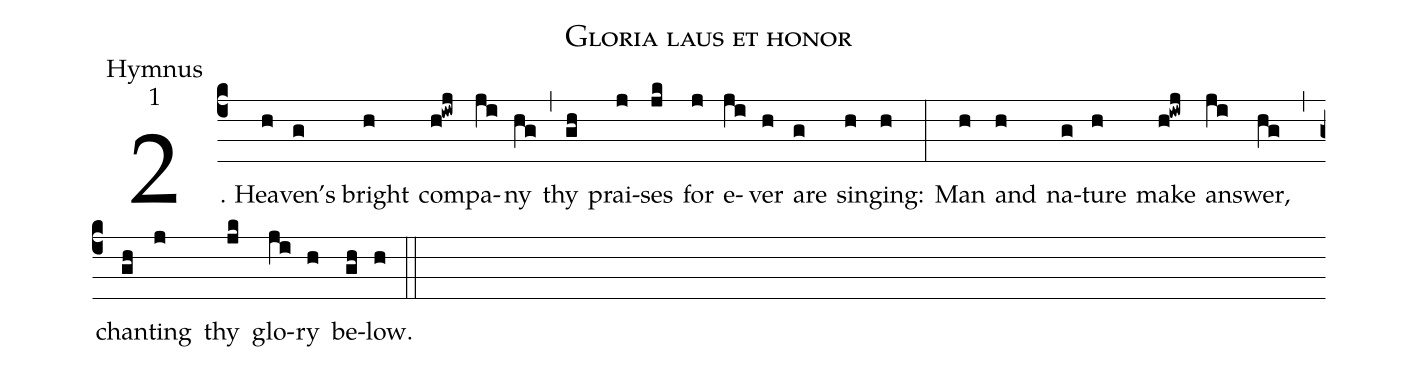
name:Gloria laus et honor;
office-part:Hymnus;
mode:1;
%%
(c4) 2. Hea(h)ven'(g)s bright(h) com(h!iwj)pa(ji)ny(hg) (,) thy(gh) prai(j)ses(jk) for(j) e(ji)ver(h) are(g) sing(h)ing:(h) (:) Man(h) and(h) na(g)ture(h) make(h!iwj) an(ji)swer,(hg) (,) chan(gh)ting(j) thy(jk) glo(ji)ry(h) be(gh)low.(h) (::)
